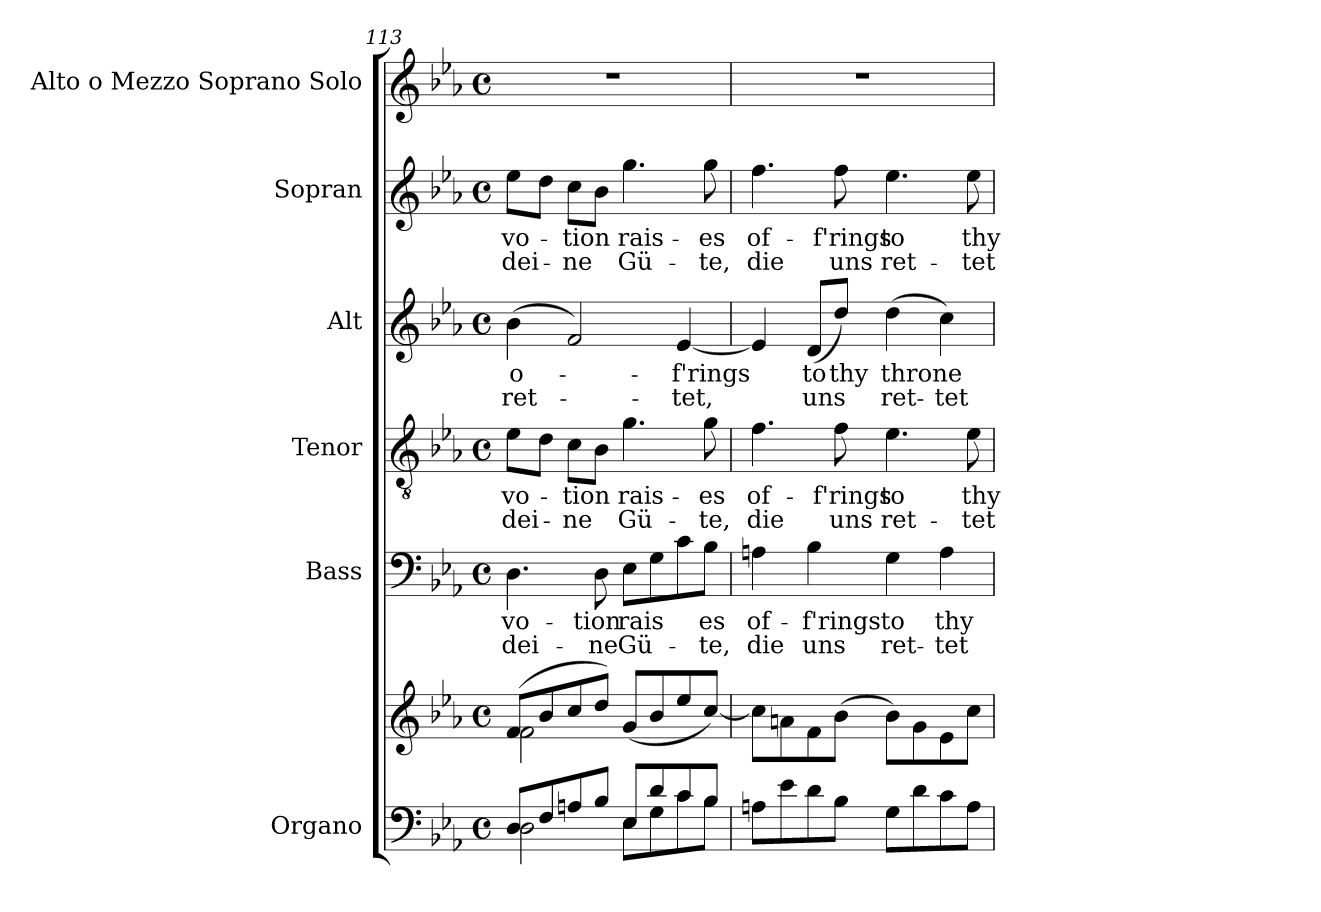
**kern	**kern	**kern	**text	**text	**kern	**text	**text	**kern	**text	**text	**kern	**text	**text	**kern
*part6	*part6	*part5	*part5	*part5	*part4	*part4	*part4	*part3	*part3	*part3	*part2	*part2	*part2	*part1
*staff7	*staff6	*staff5	*staff5	*staff5	*staff4	*staff4	*staff4	*staff3	*staff3	*staff3	*staff2	*staff2	*staff2	*staff1
*I"Organo	*	*I"Bass	*	*	*I"Tenor	*	*	*I"Alt	*	*	*I"Sopran	*	*	*I"Alto o Mezzo Soprano Solo
*	*	*I'B	*	*	*I'T	*	*	*I'A	*	*	*I'S	*	*	*I'S o l o
*clefF4	*clefG2	*clefF4	*	*	*clefGv2	*	*	*clefG2	*	*	*clefG2	*	*	*clefG2
*k[b-e-a-]	*k[b-e-a-]	*k[b-e-a-]	*	*	*k[b-e-a-]	*	*	*k[b-e-a-]	*	*	*k[b-e-a-]	*	*	*k[b-e-a-]
*M4/4	*M4/4	*M4/4	*	*	*M4/4	*	*	*M4/4	*	*	*M4/4	*	*	*M4/4
*met(c)	*met(c)	*met(c)	*	*	*met(c)	*	*	*met(c)	*	*	*met(c)	*	*	*met(c)
=113	=113	=113	=113	=113	=113	=113	=113	=113	=113	=113	=113	=113	=113	=113
*^	*^	*	*	*	*	*	*	*	*	*	*	*	*	*
!	!	!	!	!	!LO:LY:b	!LO:LY:b	!	!LO:LY:b	!LO:LY:b	!	!LO:LY:b	!LO:LY:b	!	!LO:LY:b	!LO:LY:b	!
8D/L	2D\	(>8f/L	2f\	4.D\	-vo-	dei-	8e-\L	-vo-	dei-	(>4b-\	o-	ret-	8ee-\L	-vo-	dei-	1r
8F/	.	8b-/	.	.	.	.	8d\J	.	.	.	.	.	8dd\J	.	.	.
!	!	!	!	!	!	!	!	!LO:LY:b	!LO:LY:b	!	!	!	!	!LO:LY:b	!LO:LY:b	!
8An/	.	8cc/	.	.	.	.	8c\L	-tion	-ne	2f/)	.	.	8cc\L	-tion	-ne	.
!	!	!	!	!	!LO:LY:b	!LO:LY:b	!	!	!	!	!	!	!	!	!	!
8B-/J	.	8dd/J)	.	8D\	-tion	-ne	8B-\J	.	.	.	.	.	8b-\J	.	.	.
!	!	!	!	!	!LO:LY:b	!LO:LY:b	!	!LO:LY:b	!LO:LY:b	!	!	!	!	!LO:LY:b	!LO:LY:b	!
8E-/L	8E-\L	(>8g/L	2reyy	8E-\L	rais	Gü-	4.g\	rais-	Gü-	.	.	.	4.gg\	rais-	Gü-	.
8d/	8G\	8b-/	.	8G\	.	.	.	.	.	.	.	.	.	.	.	.
!	!	!	!	!	!	!	!	!	!	!	!LO:LY:b	!LO:LY:b	!	!	!	!
8c/	8c\	8ee-/	.	8c\	.	.	.	.	.	[4e-/	-f'rings	-tet,	.	.	.	.
!	!	!	!	!	!LO:LY:b	!LO:LY:b	!	!LO:LY:b	!LO:LY:b	!	!	!	!	!LO:LY:b	!LO:LY:b	!
8B-/J	8B-\J	[8cc/J)	.	8B-\J	es	-te,	8g\	-es	-te,	.	.	.	8gg\	-es	-te,	.
*	*	*v	*v	*	*	*	*	*	*	*	*	*	*	*	*	*
=114	=114	=114	=114	=114	=114	=114	=114	=114	=114	=114	=114	=114	=114	=114	=114
!	!	!	!	!LO:LY:b	!LO:LY:b	!	!LO:LY:b	!LO:LY:b	!	!	!	!	!LO:LY:b	!LO:LY:b	!
*v	*v	*	*	*	*	*	*	*	*	*	*	*	*	*	*
8An\L	8cc\L]	4An\	of-	die	4.f\	of-	die	4e-/]	.	.	4.ff\	of-	die	1r
8e-\	8an\	.	.	.	.	.	.	.	.	.	.	.	.	.
!	!	!	!LO:LY:b	!LO:LY:b	!	!	!	!	!LO:LY:b	!LO:LY:b	!	!	!	!
8d\	8f\	4B-\	-f'rings	uns	.	.	.	(<8d/L	to	uns	.	.	.	.
!	!	!	!	!	!	!LO:LY:b	!LO:LY:b	!	!LO:LY:b	!	!	!LO:LY:b	!LO:LY:b	!
8B-\J	(>8b-\J	.	.	.	8f\	-f'rings	uns	8dd/J)	thy	.	8ff\	-f'rings	uns	.
!	!	!	!LO:LY:b	!LO:LY:b	!	!LO:LY:b	!LO:LY:b	!	!LO:LY:b	!LO:LY:b	!	!LO:LY:b	!LO:LY:b	!
8G\L	8b-\L)	4G\	to	ret-	4.e-\	to	ret-	(>4dd\	throne	ret-	4.ee-\	to	ret-	.
8d\	8g\	.	.	.	.	.	.	.	.	.	.	.	.	.
!	!	!	!LO:LY:b	!LO:LY:b	!	!	!	!	!	!LO:LY:b	!	!	!	!
8c\	8e-\	4A\	thy	-tet	.	.	.	4cc\)	.	-tet	.	.	.	.
!	!	!	!	!	!	!LO:LY:b	!LO:LY:b	!	!	!	!	!LO:LY:b	!LO:LY:b	!
8A\J	8cc\J	.	.	.	8e-\	thy	-tet	.	.	.	8ee-\	thy	-tet	.
=	=	=	=	=	=	=	=	=	=	=	=	=	=	=
*-	*-	*-	*-	*-	*-	*-	*-	*-	*-	*-	*-	*-	*-	*-
